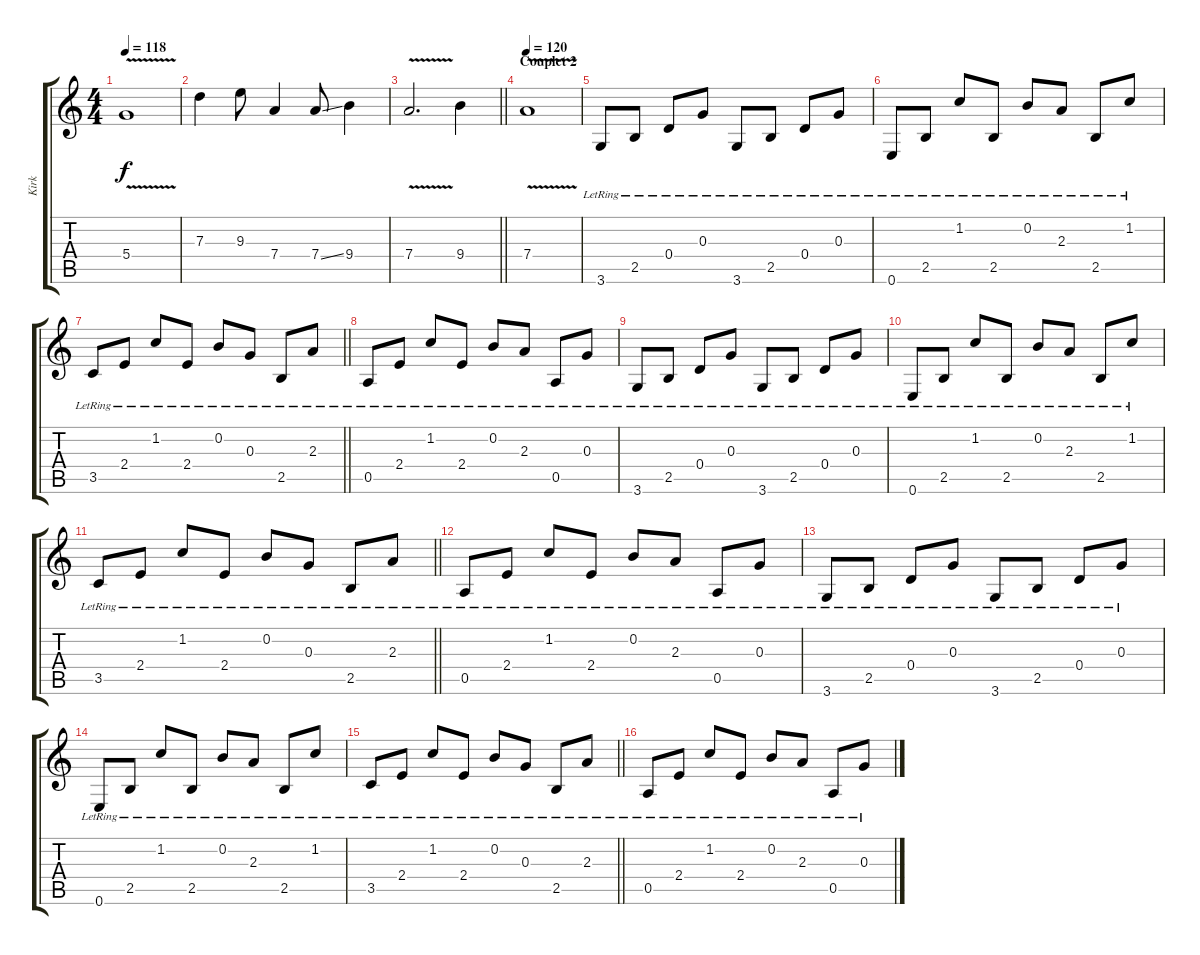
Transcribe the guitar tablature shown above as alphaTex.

\track ("Kirk" "Kirk") {instrument acousticguitarsteel}
\staff {score tabs}
\tuning (E4 B3 G3 D3 A2 E2) {hide}
\ts (4 4)
\tempo 118
\clef g2
\ks c
5.4{v}.1{dy f} |
7.3.4 9.3.8 7.4.4 7.4{ss}.8 9.4.4 |
\barLineRight lightlight
7.4{v}.2{d} 9.4.4 |
\section ("" "Couplet 2")
\tempo 120
7.4{v}.1 |
3.6{lr}.8 2.5{lr}.8 0.4{lr}.8 0.3{lr}.8 3.6{lr}.8 2.5{lr}.8 0.4{lr}.8 0.3{lr}.8 |
0.6{lr}.8 2.5{lr}.8 1.2{lr}.8 2.5{lr}.8 0.2{lr}.8 2.3{lr}.8 2.5{lr}.8 1.2{lr}.8 |
\barLineRight lightlight
3.5{lr}.8 2.4{lr}.8 1.2{lr}.8 2.4{lr}.8 0.2{lr}.8 0.3{lr}.8 2.5{lr}.8 2.3{lr}.8 |
0.5{lr}.8 2.4{lr}.8 1.2{lr}.8 2.4{lr}.8 0.2{lr}.8 2.3{lr}.8 0.5{lr}.8 0.3{lr}.8 |
3.6{lr}.8 2.5{lr}.8 0.4{lr}.8 0.3{lr}.8 3.6{lr}.8 2.5{lr}.8 0.4{lr}.8 0.3{lr}.8 |
0.6{lr}.8 2.5{lr}.8 1.2{lr}.8 2.5{lr}.8 0.2{lr}.8 2.3{lr}.8 2.5{lr}.8 1.2{lr}.8 |
\barLineRight lightlight
3.5{lr}.8 2.4{lr}.8 1.2{lr}.8 2.4{lr}.8 0.2{lr}.8 0.3{lr}.8 2.5{lr}.8 2.3{lr}.8 |
0.5{lr}.8 2.4{lr}.8 1.2{lr}.8 2.4{lr}.8 0.2{lr}.8 2.3{lr}.8 0.5{lr}.8 0.3{lr}.8 |
3.6{lr}.8 2.5{lr}.8 0.4{lr}.8 0.3{lr}.8 3.6{lr}.8 2.5{lr}.8 0.4{lr}.8 0.3{lr}.8 |
0.6{lr}.8 2.5{lr}.8 1.2{lr}.8 2.5{lr}.8 0.2{lr}.8 2.3{lr}.8 2.5{lr}.8 1.2{lr}.8 |
\barLineRight lightlight
3.5{lr}.8 2.4{lr}.8 1.2{lr}.8 2.4{lr}.8 0.2{lr}.8 0.3{lr}.8 2.5{lr}.8 2.3{lr}.8 |
0.5{lr}.8 2.4{lr}.8 1.2{lr}.8 2.4{lr}.8 0.2{lr}.8 2.3{lr}.8 0.5{lr}.8 0.3{lr}.8
